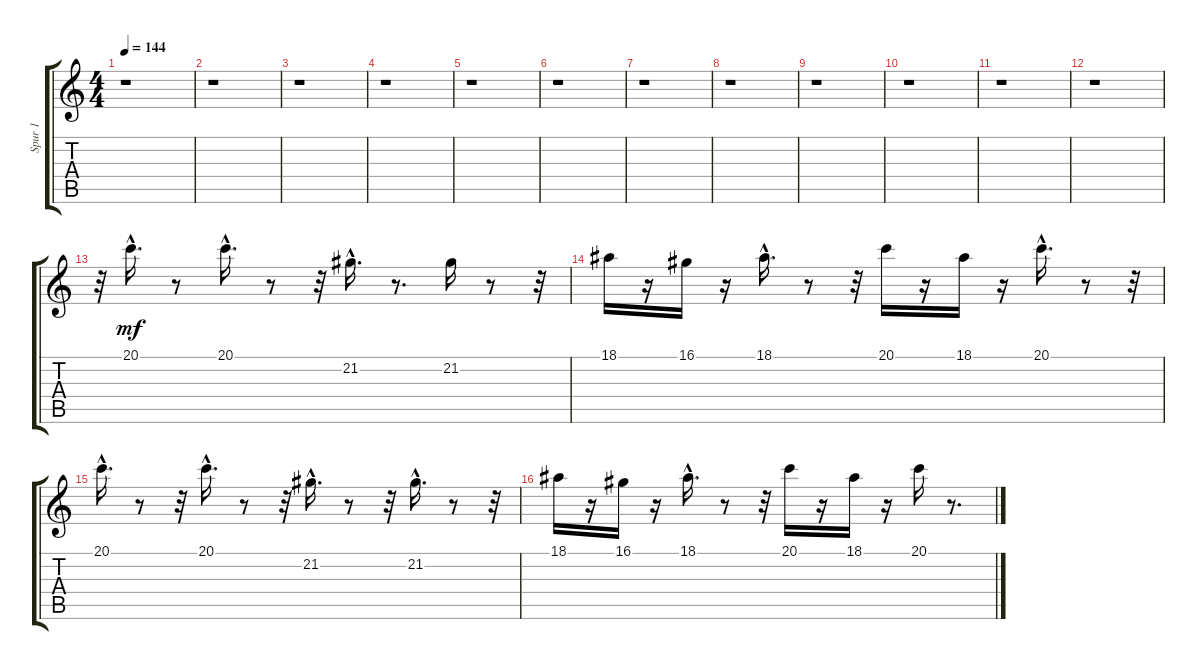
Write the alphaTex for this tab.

\track ("Spur 1" "Spur 1") {instrument synthbrass1}
\staff {score tabs}
\tuning (E4 B3 G3 D3 A2 E2) {hide}
\ts (4 4)
\tempo 144
\clef g2
\ks c
r.1{dy mf} |
r.1 |
r.1 |
r.1 |
r.1 |
r.1 |
r.1 |
r.1 |
r.1 |
r.1 |
r.1 |
r.1 |
r.32 20.1{hac}.16{d} r.8 20.1{hac}.16{d} r.8 r.32 21.2{hac}.16{d} r.8{d} 21.2.16 r.8 r.32 |
18.1.16 r.16 16.1.16 r.16 18.1{hac}.16{d} r.8 r.32 20.1.16 r.16 18.1.16 r.16 20.1{hac}.16{d} r.8 r.32 |
20.1{hac}.16{d} r.8 r.32 20.1{hac}.16{d} r.8 r.32 21.2{hac}.16{d} r.8 r.32 21.2{hac}.16{d} r.8 r.32 |
18.1.16 r.16 16.1.16 r.16 18.1{hac}.16{d} r.8 r.32 20.1.16 r.16 18.1.16 r.16 20.1.16 r.8{d}
